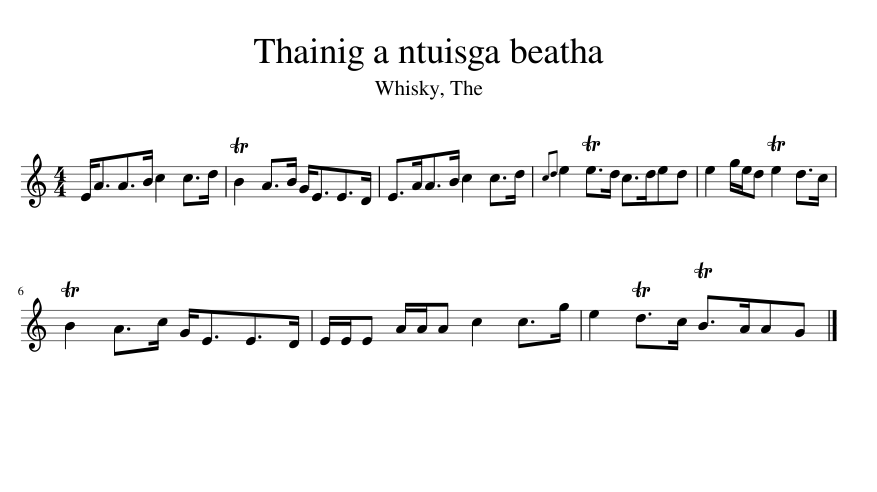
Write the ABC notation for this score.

X:1
L:1/8
M:4/4
I:linebreak $
K:C
V:1 treble
V:1
 E<AA>B c2 c>d | TB2 A>B G<EE>D | E>AA>B c2 c>d |{cd} e2 Te>d c>ded | e2 g/e/d Te2 d>c |$ %5
 TB2 A>c G<EE>D | E/E/E A/A/A c2 c>g | e2 Td>c TB>AAG |] %8
